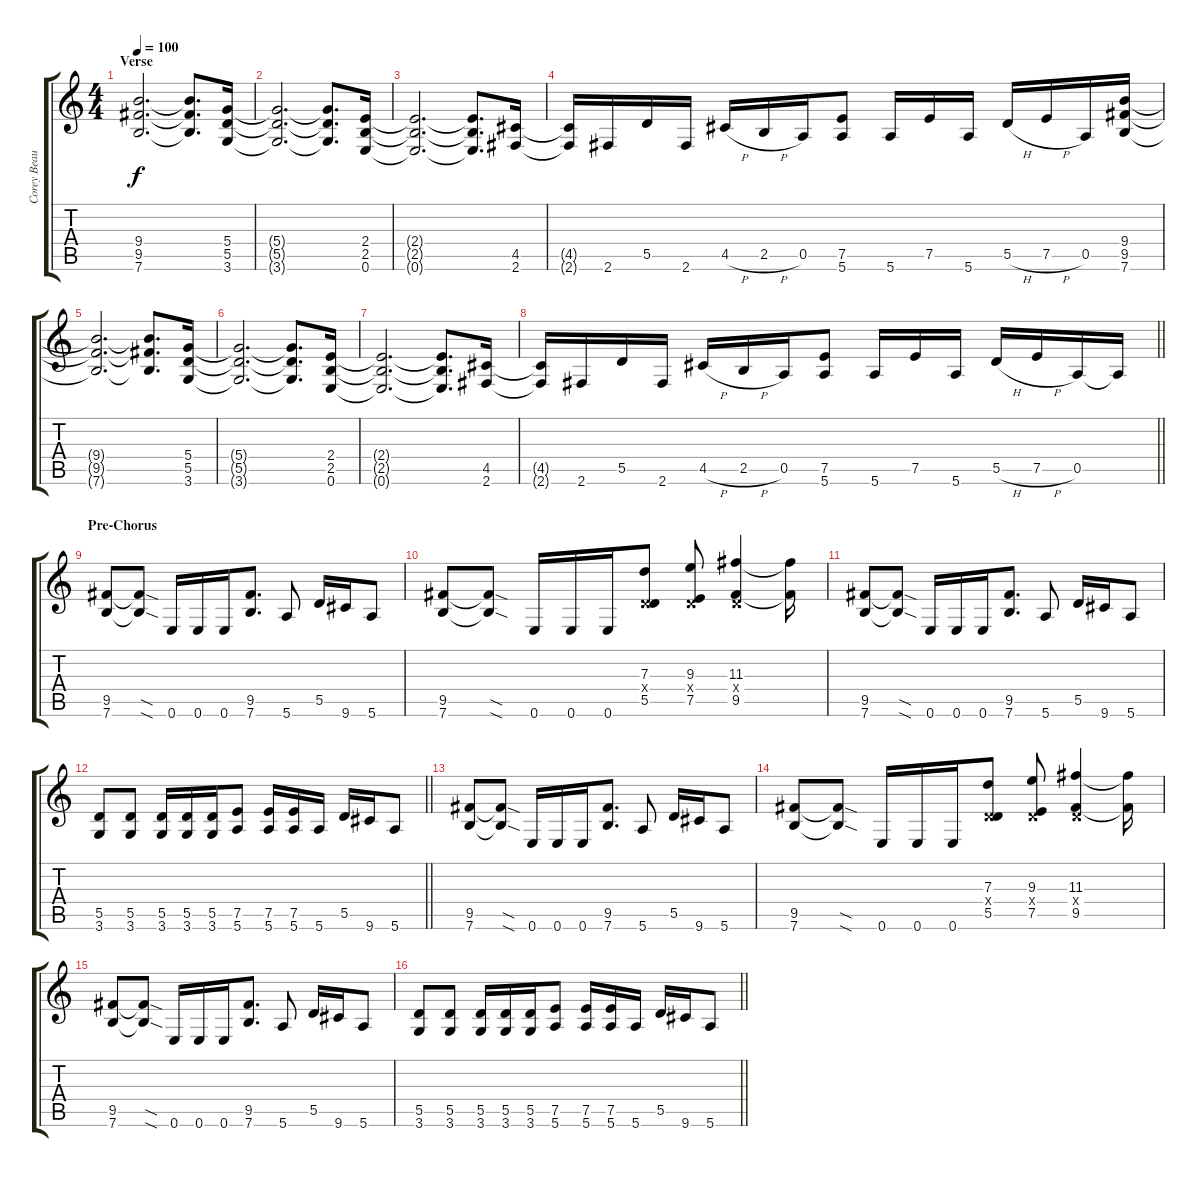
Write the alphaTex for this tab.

\track ("Corey Beaulieu" "Corey Beau") {instrument overdrivenguitar}
\staff {score tabs}
\tuning (E4 B3 G3 D3 A2 E2) {hide}
\ts (4 4)
\section ("" "Verse")
\tempo 100
\clef g2
\ks c
(9.4{t} 9.5{t} 7.6{t}).2{d dy f} (9.4{t} 9.5{t} 7.6{t}).8{d} (5.4 5.5 3.6).16 |
(5.4{t} 5.5{t} 3.6{t}).2{d} (5.4{t} 5.5{t} 3.6{t}).8{d} (2.4 2.5 0.6).16 |
(2.4{t} 2.5{t} 0.6{t}).2{d} (2.4{t} 2.5{t} 0.6{t}).8{d} (4.5 2.6).16 |
(4.5{t} 2.6{t}).16 2.6.16 5.5.16 2.6.16 4.5{h}.16 2.5{h}.16 0.5.16 (7.5 5.6).8 5.6.16 7.5.16 5.6.16 5.5{h}.16 7.5{h}.16 0.5.16 (9.4 9.5 7.6).16 |
(9.4{t} 9.5{t} 7.6{t}).2{d} (9.4{t} 9.5{t} 7.6{t}).8{d} (5.4 5.5 3.6).16 |
(5.4{t} 5.5{t} 3.6{t}).2{d} (5.4{t} 5.5{t} 3.6{t}).8{d} (2.4 2.5 0.6).16 |
(2.4{t} 2.5{t} 0.6{t}).2{d} (2.4{t} 2.5{t} 0.6{t}).8{d} (4.5 2.6).16 |
\barLineRight lightlight
(4.5{t} 2.6{t}).16 2.6.16 5.5.16 2.6.16 4.5{h}.16 2.5{h}.16 0.5.16 (7.5 5.6).8 5.6.16 7.5.16 5.6.16 5.5{h}.16 7.5{h}.16 0.5.16 0.5{t}.16 |
\section ("" "Pre-Chorus")
(9.5 7.6).8 (9.5{sod t} 7.6{sod t}).8 0.6.16 0.6.16 0.6.16 (9.5 7.6).8{d} 5.6.8 5.5.16 9.6.16 5.6.8 |
(9.5 7.6).8 (9.5{sod t} 7.6{sod t}).8 0.6.16 0.6.16 0.6.16 (7.3 0.4{x} 5.5).8 (9.3 0.4{x} 7.5).8 (11.3 0.4{x} 9.5).4 (11.3{t} 9.5{t}).16 |
(9.5 7.6).8 (9.5{sod t} 7.6{sod t}).8 0.6.16 0.6.16 0.6.16 (9.5 7.6).8{d} 5.6.8 5.5.16 9.6.16 5.6.8 |
\barLineRight lightlight
(5.5 3.6).8 (5.5 3.6).8 (5.5 3.6).16 (5.5 3.6).16 (5.5 3.6).16 (7.5 5.6).8 (7.5 5.6).16 (7.5 5.6).16 5.6.16 5.5.16 9.6.16 5.6.8 |
(9.5 7.6).8 (9.5{sod t} 7.6{sod t}).8 0.6.16 0.6.16 0.6.16 (9.5 7.6).8{d} 5.6.8 5.5.16 9.6.16 5.6.8 |
(9.5 7.6).8 (9.5{sod t} 7.6{sod t}).8 0.6.16 0.6.16 0.6.16 (7.3 0.4{x} 5.5).8 (9.3 0.4{x} 7.5).8 (11.3 0.4{x} 9.5).4 (11.3{t} 9.5{t}).16 |
(9.5 7.6).8 (9.5{sod t} 7.6{sod t}).8 0.6.16 0.6.16 0.6.16 (9.5 7.6).8{d} 5.6.8 5.5.16 9.6.16 5.6.8 |
\barLineRight lightlight
(5.5 3.6).8 (5.5 3.6).8 (5.5 3.6).16 (5.5 3.6).16 (5.5 3.6).16 (7.5 5.6).8 (7.5 5.6).16 (7.5 5.6).16 5.6.16 5.5.16 9.6.16 5.6.8
